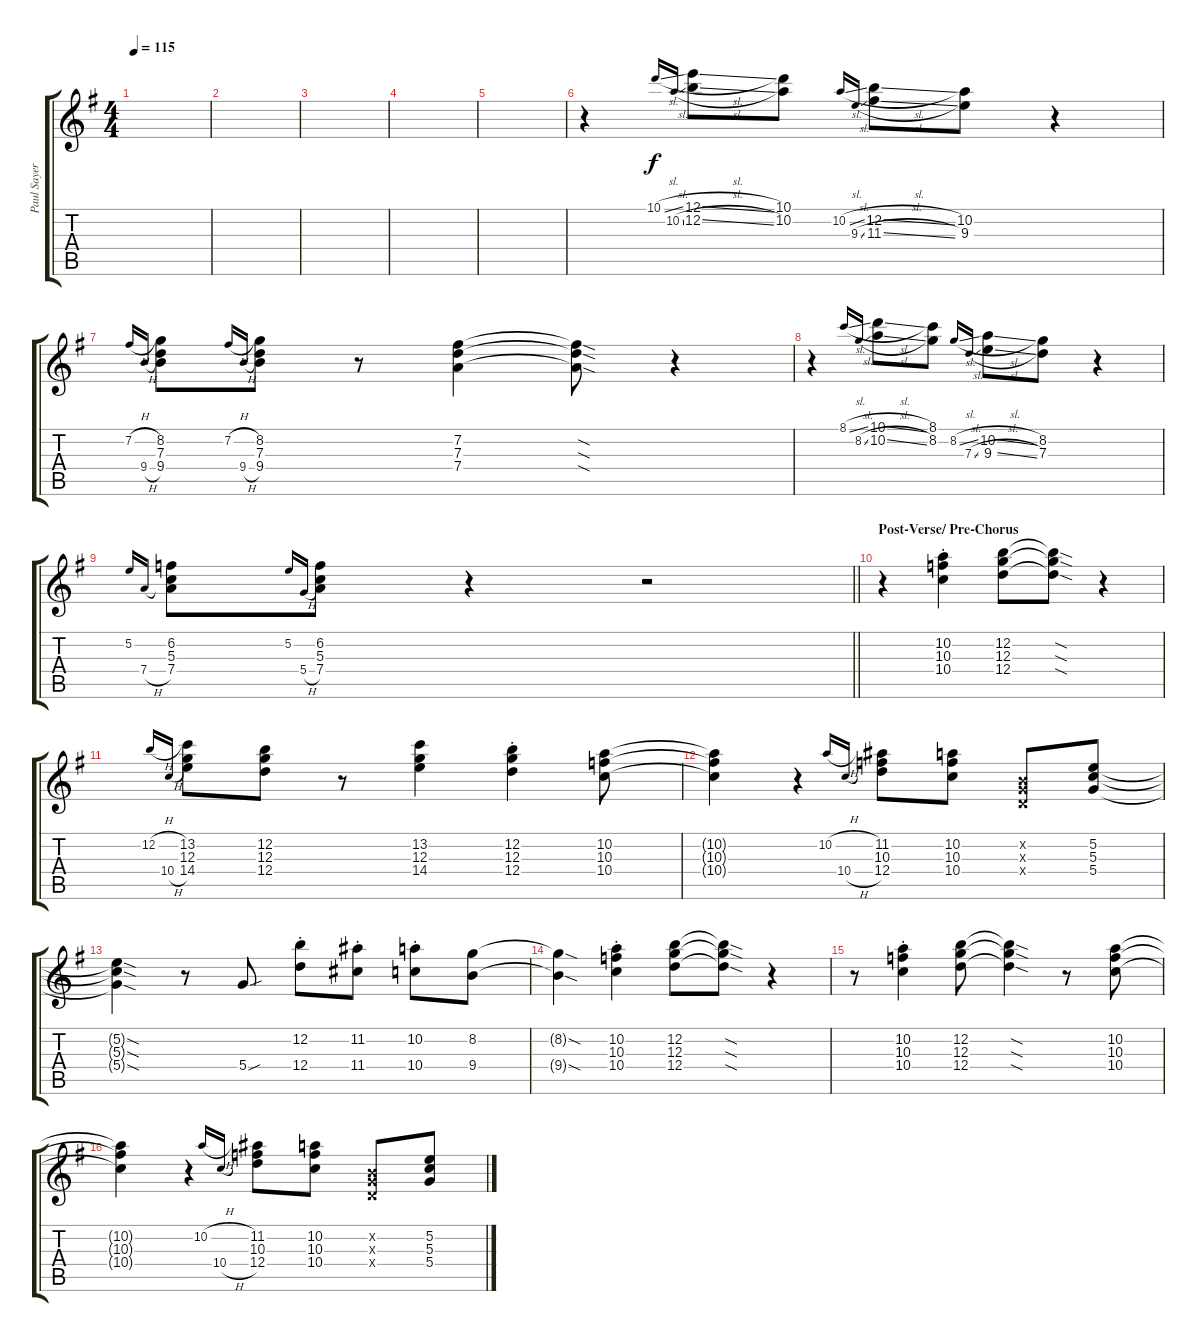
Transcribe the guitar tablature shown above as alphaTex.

\track ("Paul Sayer" "Paul Sayer") {instrument overdrivenguitar}
\staff {score tabs}
\tuning (E4 B3 G3 D3 A2 E2) {hide}
\ts (4 4)
\tempo 115
\clef g2
\ks g
|
|
|
|
|
r.4 10.1{sl}.16{gr onbeat} 10.2{sl}.16{gr onbeat} (12.1{sl} 12.2{sl}).8 (10.1 10.2).8 10.2{sl}.16{gr onbeat} 9.3{sl}.16{gr onbeat} (12.2{sl} 11.3{sl}).8 (10.2 9.3).8 r.4 |
7.2{h}.16{gr onbeat} 9.4{h}.16{gr onbeat} (8.2 7.3 9.4).8 7.2{h}.16{gr onbeat} 9.4{h}.16{gr onbeat} (8.2 7.3 9.4).8 r.8 (7.2 7.3 7.4).4 (7.2{sod t} 7.3{sod t} 7.4{sod t}).8 r.4 |
r.4 8.1{sl}.16{gr onbeat} 8.2{sl}.16{gr onbeat} (10.1{sl} 10.2{sl}).8 (8.1 8.2).8 8.2{sl}.16{gr onbeat} 7.3{sl}.16{gr onbeat} (10.2{sl} 9.3{sl}).8 (8.2 7.3).8 r.4 |
\barLineRight lightlight
5.2.16{gr onbeat} 7.4{h}.16{gr onbeat} (6.2 5.3 7.4).8 5.2.16{gr onbeat} 5.4{h}.16{gr onbeat} (6.2 5.3 7.4).8 r.4 r.2 |
\section ("" "Post-Verse/ Pre-Chorus")
r.4 (10.2{st} 10.3{st} 10.4{st}).4 (12.2 12.3 12.4).8 (12.2{sod t} 12.3{sod t} 12.4{sod t}).8 r.4 |
12.2{h}.16{gr onbeat} 10.4{h}.16{gr onbeat} (13.2 12.3 14.4).8 (12.2 12.3 12.4).8 r.8 (13.2 12.3 14.4).4 (12.2{st} 12.3{st} 12.4{st}).4 (10.2 10.3 10.4).8 |
(10.2{t} 10.3{t} 10.4{t}).4 r.4 10.2{h}.16{gr onbeat} 10.4{h}.16{gr onbeat} (11.2 10.3 12.4).8 (10.2 10.3 10.4).8 (0.2{x} 0.3{x} 0.4{x}).8 (5.2 5.3 5.4).8 |
(5.2{sod t} 5.3{sod t} 5.4{sod t}).4 r.8 5.4{sou}.8 (12.2{st} 12.4{st}).8 (11.2{st} 11.4{st}).8 (10.2{st} 10.4{st}).8 (8.2 9.4).8 |
(8.2{sod t} 9.4{sod t}).4 (10.2{st} 10.3{st} 10.4{st}).4 (12.2 12.3 12.4).8 (12.2{sod t} 12.3{sod t} 12.4{sod t}).8 r.4 |
r.8 (10.2{st} 10.3{st} 10.4{st}).4 (12.2 12.3 12.4).8 (12.2{sod t} 12.3{sod t} 12.4{sod t}).4 r.8 (10.2 10.3 10.4).8 |
(10.2{t} 10.3{t} 10.4{t}).4 r.4 10.2{h}.16{gr onbeat} 10.4{h}.16{gr onbeat} (11.2 10.3 12.4).8 (10.2 10.3 10.4).8 (0.2{x} 0.3{x} 0.4{x}).8 (5.2 5.3 5.4).8
